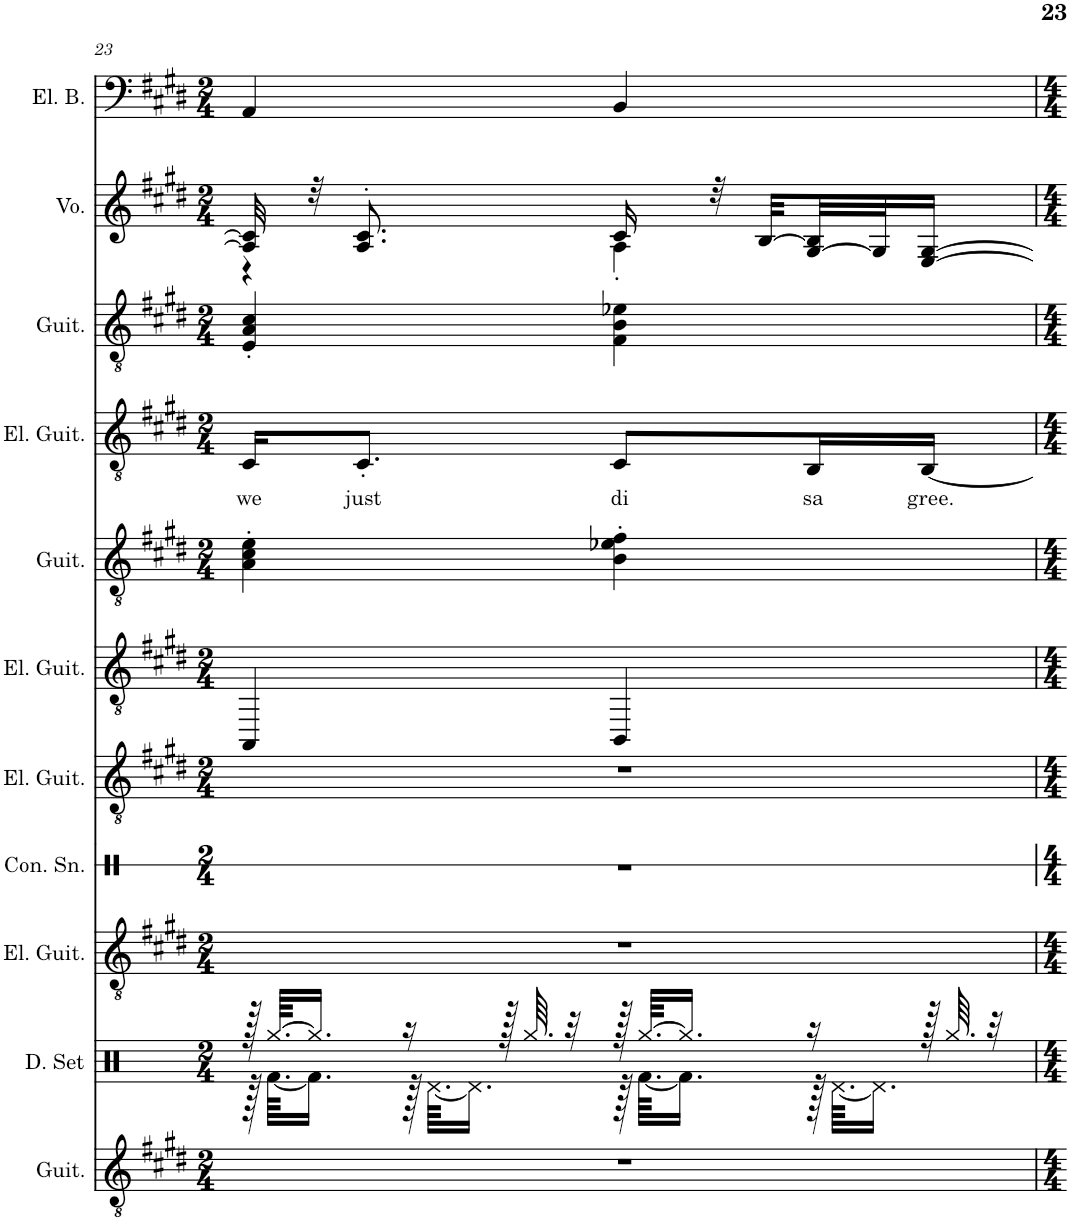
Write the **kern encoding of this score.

**kern	**kern	**kern	**kern	**kern	**kern	**kern	**kern	**text	**kern	**kern	**kern
*part11	*part10	*part9	*part8	*part7	*part6	*part5	*part4	*part4	*part3	*part2	*part1
*staff11	*staff10	*staff9	*staff8	*staff7	*staff6	*staff5	*staff4	*staff4	*staff3	*staff2	*staff1
*I"Acoustic Guitar	*I"Drumset	*I"Electric Guitar	*I"Concert Snare Drum	*I"Electric Guitar	*I"Electric Guitar	*I"Acoustic Guitar	*I"Electric Guitar	*	*I"Acoustic Guitar	*I"Voice	*I"Electric Bass, untitled
*I'Guit.	*I'D. Set	*I'El. Guit.	*I'Con. Sn.	*I'El. Guit.	*I'El. Guit.	*I'Guit.	*I'El. Guit.	*	*I'Guit.	*I'Vo.	*I'El. B.
!!LO:PB:g=z
*clefGv2	*clefX	*clefGv2	*clefX	*clefGv2	*clefGv2	*clefGv2	*clefGv2	*	*clefGv2	*clefG2	*clefF4
*	*	*	*	*	*	*	*	*	*	*	*Trd7c12
*k[f#c#g#d#]	*k[]	*k[f#c#g#d#]	*k[]	*k[f#c#g#d#]	*k[f#c#g#d#]	*k[f#c#g#d#]	*k[f#c#g#d#]	*	*k[f#c#g#d#]	*k[f#c#g#d#]	*k[f#c#g#d#]
*M2/4	*M2/4	*M2/4	*M2/4	*M2/4	*M2/4	*M2/4	*M2/4	*	*M2/4	*M2/4	*M2/4
=23	=23	=23	=23	=23	=23	=23	=23	=23	=23	=23	=23
*	*^	*	*	*	*	*	*	*	*	*	*
!	!	!	!	!	!	!	!	!	!LO:LY:b	!	!	!
*	*	*	*	*	*	*	*	*	*	*	*^	*
2r	128r	128r	2r	2r	2r	4AAA/	4A\' 4c#\' 4e\'	16C#/KL	we	4E/' 4A/' 4c#/'	32A/] 32c#/]	4r	4AA/
.	[64.Rgg/KKLL	[64.Rf\KKLL	.	.	.	.	.	.	.	.	.	.	.
.	16.Rgg/JJ]	16.Rf\JJ]	.	.	.	.	.	.	.	.	32r	.	.
!	!	!	!	!	!	!	!	!	!LO:LY:b	!	!	!	!
.	.	.	.	.	.	.	.	8.C#'/J	just	.	8.A/' 8.c#/'	.	.
.	16r	128r	.	.	.	.	.	.	.	.	.	.	.
.	.	[64.Rd\KKLL	.	.	.	.	.	.	.	.	.	.	.
.	.	16.Rd\JJ]	.	.	.	.	.	.	.	.	.	.	.
.	128r	.	.	.	.	.	.	.	.	.	.	.	.
.	64.Rgg/	.	.	.	.	.	.	.	.	.	.	.	.
.	32r	.	.	.	.	.	.	.	.	.	.	.	.
!	!	!	!	!	!	!	!	!	!LO:LY:b	!	!	!	!
.	128r	128r	.	.	.	4BBB/	4B\' 4e-X\' 4f#\'	8C#/L	di	4F#\ 4B\ 4e-X\	16c#/	4A'\	4BB/
.	[64.Rgg/KKLL	[64.Rf\KKLL	.	.	.	.	.	.	.	.	.	.	.
.	16.Rgg/JJ]	16.Rf\JJ]	.	.	.	.	.	.	.	.	.	.	.
.	.	.	.	.	.	.	.	.	.	.	32r	.	.
.	.	.	.	.	.	.	.	.	.	.	[32B/LLL	.	.
!	!	!	!	!	!	!	!	!	!LO:LY:b	!	!	!	!
.	16r	128r	.	.	.	.	.	16BB/L	sa	.	[32G#/ 32B/]	.	.
.	.	[64.Rd\KKLL	.	.	.	.	.	.	.	.	.	.	.
.	.	16.Rd\JJ]	.	.	.	.	.	.	.	.	32G#/J]	.	.
!	!	!	!	!	!	!	!	!	!LO:LY:b	!	!	!	!
.	128r	.	.	.	.	.	.	[16BB/JJ	gree.	.	[16E/ [16G#/JJ	.	.
.	64.Rgg/	.	.	.	.	.	.	.	.	.	.	.	.
.	32r	.	.	.	.	.	.	.	.	.	.	.	.
*	*v	*v	*	*	*	*	*	*	*	*	*v	*v	*
=	=	=	=	=	=	=	=	=	=	=	=
*-	*-	*-	*-	*-	*-	*-	*-	*-	*-	*-	*-
